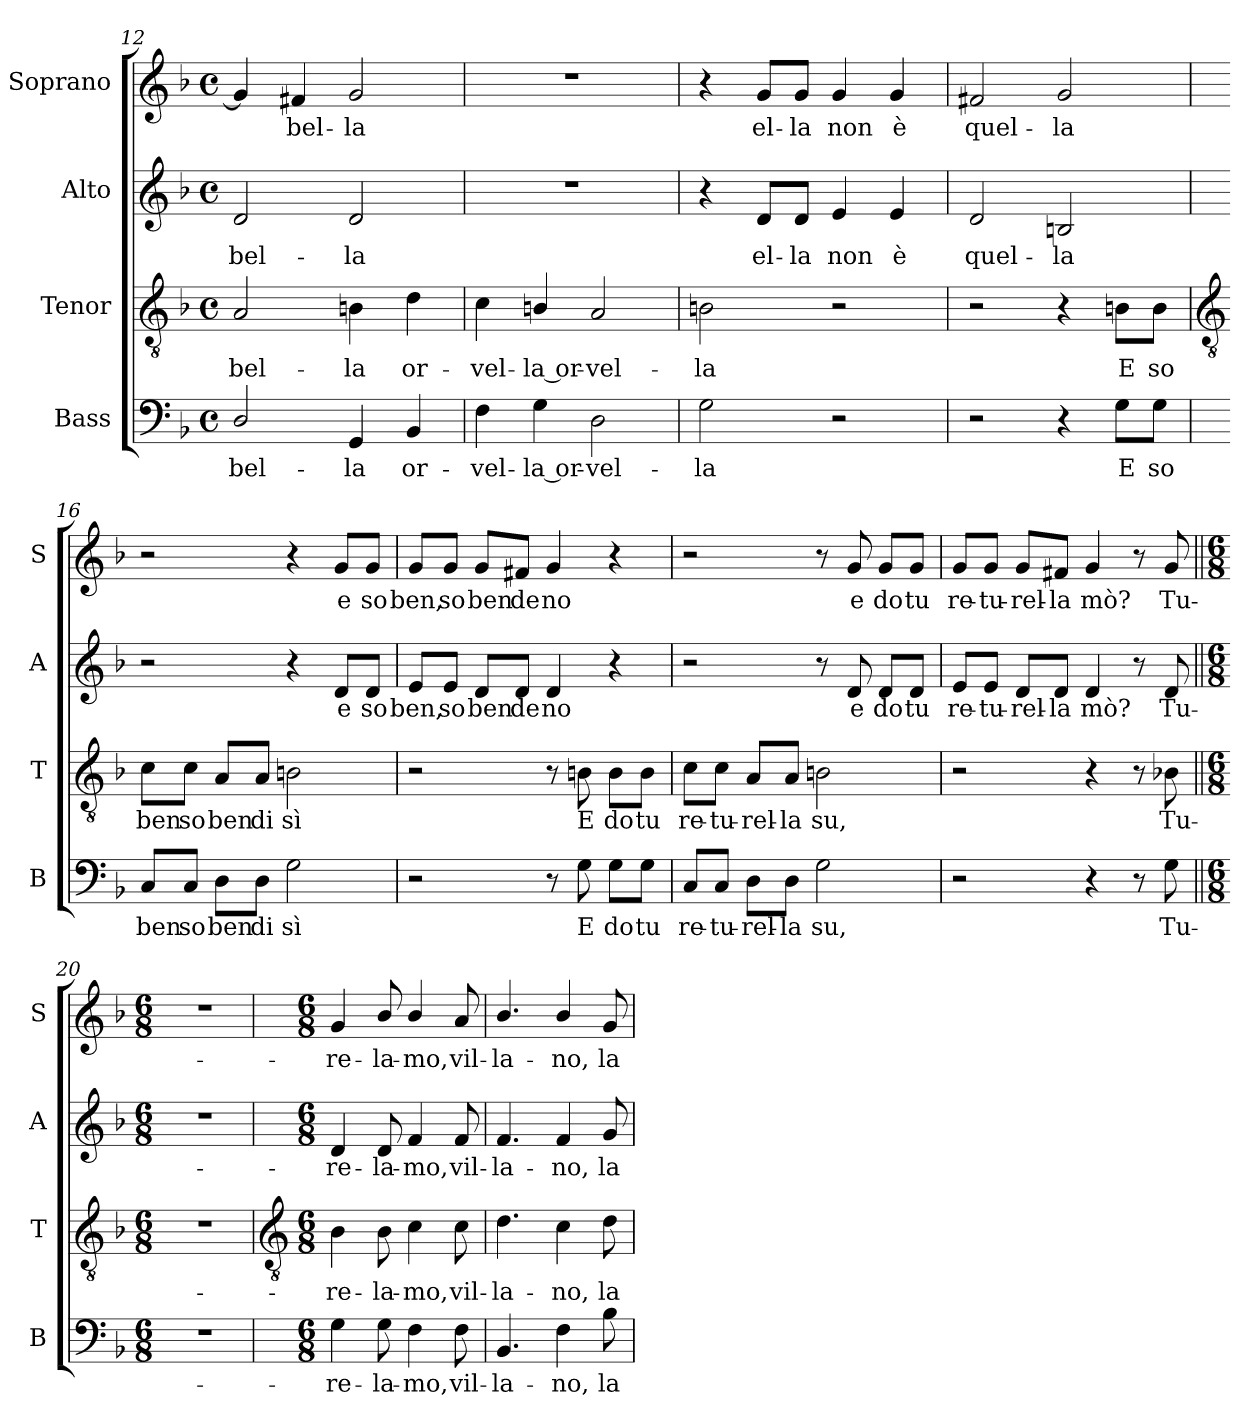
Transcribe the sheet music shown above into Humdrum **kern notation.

**kern	**text	**kern	**text	**kern	**text	**kern	**text
*part4	*part4	*part3	*part3	*part2	*part2	*part1	*part1
*staff4	*staff4	*staff3	*staff3	*staff2	*staff2	*staff1	*staff1
*I"Bass	*	*I"Tenor	*	*I"Alto	*	*I"Soprano	*
*I'B	*	*I'T	*	*I'A	*	*I'S	*
*clefF4	*	*clefGv2	*	*clefG2	*	*clefG2	*
*k[b-]	*	*k[b-]	*	*k[b-]	*	*k[b-]	*
*F:	*	*F:	*	*F:	*	*F:	*
*M4/4	*	*M4/4	*	*M4/4	*	*M4/4	*
*met(c)	*	*met(c)	*	*met(c)	*	*met(c)	*
=12	=12	=12	=12	=12	=12	=12	=12
!	!LO:LY:b	!	!LO:LY:b	!	!LO:LY:b	!	!
2D/	bel-	2A	bel-	2d	bel-	4g]	.
!	!	!	!	!	!	!	!LO:LY:b
.	.	.	.	.	.	4f#X	bel-
!	!LO:LY:b	!	!LO:LY:b	!	!LO:LY:b	!	!LO:LY:b
4GG	-la	4Bn	-la	2d	-la	2g	-la
!	!LO:LY:b	!	!LO:LY:b	!	!	!	!
4BB-	or-	4d	or-	.	.	.	.
=13	=13	=13	=13	=13	=13	=13	=13
!	!LO:LY:b	!	!LO:LY:b	!	!	!	!
4F	-vel-	4c	-vel-	1r	.	1r	.
!	!LO:LY:b	!	!LO:LY:b	!	!	!	!
4G	-la or-	4Bn/	-la or-	.	.	.	.
!	!LO:LY:b	!	!LO:LY:b	!	!	!	!
2D	-vel-	2A	-vel-	.	.	.	.
=14	=14	=14	=14	=14	=14	=14	=14
!	!LO:LY:b	!	!LO:LY:b	!	!	!	!
2G	-la	2Bn	-la	4r	.	4r	.
!	!	!	!	!	!LO:LY:b	!	!LO:LY:b
.	.	.	.	8d/L	el-	8g/L	el-
!	!	!	!	!	!LO:LY:b	!	!LO:LY:b
.	.	.	.	8d/J	-la	8g/J	-la
!	!	!	!	!	!LO:LY:b	!	!LO:LY:b
2r	.	2r	.	4e	non	4g	non
!	!	!	!	!	!LO:LY:b	!	!LO:LY:b
.	.	.	.	4e	è	4g	è
=15	=15	=15	=15	=15	=15	=15	=15
!	!	!	!	!	!LO:LY:b	!	!LO:LY:b
2r	.	2r	.	2d	quel-	2f#X	quel-
!	!	!	!	!	!LO:LY:b	!	!LO:LY:b
4r	.	4r	.	2Bn	-la	2g	-la
!	!LO:LY:b	!	!LO:LY:b	!	!	!	!
8G\L	E	8Bn\L	E	.	.	.	.
!	!LO:LY:b	!	!LO:LY:b	!	!	!	!
8G\J	so	8B\J	so	.	.	.	.
!!LO:LB:g=z
=16	=16	=16	=16	=16	=16	=16	=16
*	*	*clefGv2	*	*	*	*	*
!	!LO:LY:b	!	!LO:LY:b	!	!	!	!
8C/L	ben	8c\L	ben	2r	.	2r	.
!	!LO:LY:b	!	!LO:LY:b	!	!	!	!
8C/J	so	8c\J	so	.	.	.	.
!	!LO:LY:b	!	!LO:LY:b	!	!	!	!
8D\L	ben	8A/L	ben	.	.	.	.
!	!LO:LY:b	!	!LO:LY:b	!	!	!	!
8D\J	di	8A/J	di	.	.	.	.
!	!LO:LY:b	!	!LO:LY:b	!	!	!	!
2G	sì	2Bn	sì	4r	.	4r	.
!	!	!	!	!	!LO:LY:b	!	!LO:LY:b
.	.	.	.	8d/L	e	8g/L	e
!	!	!	!	!	!LO:LY:b	!	!LO:LY:b
.	.	.	.	8d/J	so	8g/J	so
=17	=17	=17	=17	=17	=17	=17	=17
!	!	!	!	!	!LO:LY:b	!	!LO:LY:b
2r	.	2r	.	8e/L	ben,	8g/L	ben,
!	!	!	!	!	!LO:LY:b	!	!LO:LY:b
.	.	.	.	8e/J	so	8g/J	so
!	!	!	!	!	!LO:LY:b	!	!LO:LY:b
.	.	.	.	8d/L	ben	8g/L	ben
!	!	!	!	!	!LO:LY:b	!	!LO:LY:b
.	.	.	.	8d/J	de	8f#X/J	de
!	!	!	!	!	!LO:LY:b	!	!LO:LY:b
8r	.	8r	.	4d	no	4g	no
!	!LO:LY:b	!	!LO:LY:b	!	!	!	!
8G	E	8Bn	E	.	.	.	.
!	!LO:LY:b	!	!LO:LY:b	!	!	!	!
8G\L	do	8B\L	do	4r	.	4r	.
!	!LO:LY:b	!	!LO:LY:b	!	!	!	!
8G\J	tu	8B\J	tu	.	.	.	.
=18	=18	=18	=18	=18	=18	=18	=18
!	!LO:LY:b	!	!LO:LY:b	!	!	!	!
8C/L	re-	8c\L	re-	2r	.	2r	.
!	!LO:LY:b	!	!LO:LY:b	!	!	!	!
8C/J	-tu-	8c\J	-tu-	.	.	.	.
!	!LO:LY:b	!	!LO:LY:b	!	!	!	!
8D\L	-rel-	8A/L	-rel-	.	.	.	.
!	!LO:LY:b	!	!LO:LY:b	!	!	!	!
8D\J	-la	8A/J	-la	.	.	.	.
!	!LO:LY:b	!	!LO:LY:b	!	!	!	!
2G	su,	2Bn	su,	8r	.	8r	.
!	!	!	!	!	!LO:LY:b	!	!LO:LY:b
.	.	.	.	8d	e	8g	e
!	!	!	!	!	!LO:LY:b	!	!LO:LY:b
.	.	.	.	8d/L	do	8g/L	do
!	!	!	!	!	!LO:LY:b	!	!LO:LY:b
.	.	.	.	8d/J	tu	8g/J	tu
=19	=19	=19	=19	=19	=19	=19	=19
!	!	!	!	!	!LO:LY:b	!	!LO:LY:b
2r	.	2r	.	8e/L	re-	8g/L	re-
!	!	!	!	!	!LO:LY:b	!	!LO:LY:b
.	.	.	.	8e/J	-tu-	8g/J	-tu-
!	!	!	!	!	!LO:LY:b	!	!LO:LY:b
.	.	.	.	8d/L	-rel-	8g/L	-rel-
!	!	!	!	!	!LO:LY:b	!	!LO:LY:b
.	.	.	.	8d/J	-la	8f#X/J	-la
!	!	!	!	!	!LO:LY:b	!	!LO:LY:b
4r	.	4r	.	4d	mò?	4g	mò?
8r	.	8r	.	8r	.	8r	.
!	!LO:LY:b	!	!LO:LY:b	!	!LO:LY:b	!	!LO:LY:b
8G	Tu-	8B-X	Tu-	8d	Tu-	8g	Tu-
=20||	=20||	=20||	=20||	=20||	=20||	=20||	=20||
*M6/8	*	*M6/8	*	*M6/8	*	*M6/8	*
2.r	.	2.r	.	2.r	.	2.r	.
!!LO:LB:g=z
=21	=21	=21	=21	=21	=21	=21	=21
*	*	*clefGv2	*	*	*	*	*
*M6/8	*	*M6/8	*	*M6/8	*	*M6/8	*
!	!LO:LY:b	!	!LO:LY:b	!	!LO:LY:b	!	!LO:LY:b
4G	-re-	4B-	-re-	4d	-re-	4g	-re-
!	!LO:LY:b	!	!LO:LY:b	!	!LO:LY:b	!	!LO:LY:b
8G	-la-	8B-	-la-	8d	-la-	8b-/	-la-
!	!LO:LY:b	!	!LO:LY:b	!	!LO:LY:b	!	!LO:LY:b
4F	-mo,	4c	-mo,	4f	-mo,	4b-/	-mo,
!	!LO:LY:b	!	!LO:LY:b	!	!LO:LY:b	!	!LO:LY:b
8F	vil-	8c	vil-	8f	vil-	8a	vil-
=22	=22	=22	=22	=22	=22	=22	=22
!	!LO:LY:b	!	!LO:LY:b	!	!LO:LY:b	!	!LO:LY:b
4.BB-	-la-	4.d	-la-	4.f	-la-	4.b-/	-la-
!	!LO:LY:b	!	!LO:LY:b	!	!LO:LY:b	!	!LO:LY:b
4F	-no,	4c	-no,	4f	-no,	4b-/	-no,
!	!LO:LY:b	!	!LO:LY:b	!	!LO:LY:b	!	!LO:LY:b
8B-	la	8d	la	8g	la	8g	la
=	=	=	=	=	=	=	=
*-	*-	*-	*-	*-	*-	*-	*-
